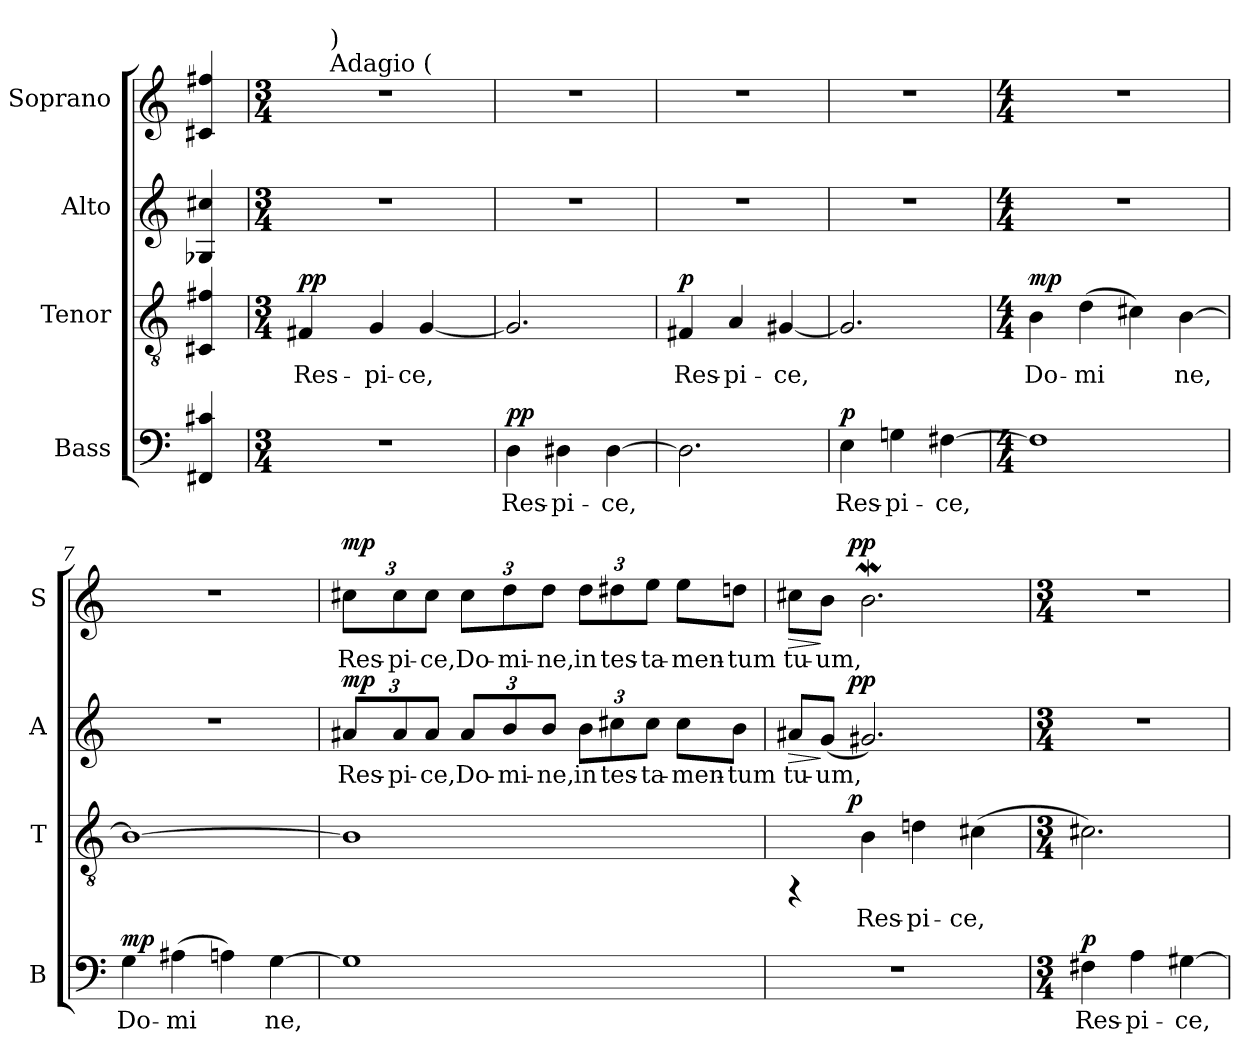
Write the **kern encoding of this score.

**kern	**text	**dynam	**kern	**text	**dynam	**kern	**text	**dynam	**kern	**text	**dynam
*part4	*part4	*part4	*part3	*part3	*part3	*part2	*part2	*part2	*part1	*part1	*part1
*staff4	*staff4	*staff4	*staff3	*staff3	*staff3	*staff2	*staff2	*staff2	*staff1	*staff1	*staff1
*I"Bass	*	*	*I"Tenor	*	*	*I"Alto	*	*	*I"Soprano	*	*
*I'B	*	*	*I'T	*	*	*I'A	*	*	*I'S	*	*
!!LO:PB:g=z
*stria5	*	*	*stria5	*	*	*stria5	*	*	*stria5	*	*
*clefF4	*	*	*clefGv2	*	*	*clefG2	*	*	*clefG2	*	*
*k[]	*	*	*k[]	*	*	*k[]	*	*	*k[]	*	*
*C:	*	*	*C:	*	*	*C:	*	*	*C:	*	*
=1	=1	=1	=1	=1	=1	=1	=1	=1	=1	=1	=1
!	!LO:LY:b:cj	!	!	!LO:LY:b:cj	!	!	!LO:LY:b:cj	!	!	!LO:LY:b:cj	!
4c#X/ 4FF#X/	.	.	4f#X/ 4C#X/	.	.	4cc#X/ 4G-X/	.	.	4ff#X/ 4c#X/	.	.
=2!	=2!	=2!	=2!	=2!	=2!	=2!	=2!	=2!	=2!	=2!	=2!
*M3/4	*	*	*M3/4	*	*	*M3/4	*	*	*M3/4	*	*
!	!	!	!	!LO:LY:b:cj	!LO:DY:a	!	!	!	!	!	!
*	*	*	*	*	*	*	*	*	*^	*	*
2.r	.	.	4F#X/	Res-	pp	2.r	.	.	2.r	16ryy	.	.
.	.	.	.	.	.	.	.	.	.	64ryy	.	.
*	*	*	*	*	*	*	*	*	*MM60	*	*	*
!	!	!	!	!	!	!	!	!	!	!LO:TX:a:t=Adagio (	!	!
!	!	!	!	!	!	!	!	!	!	!LO:TX:a:t=)	!	!
.	.	.	.	.	.	.	.	.	.	2ryy	.	.
!	!	!	!	!LO:LY:b:cj	!	!	!	!	!	!	!	!
.	.	.	4G/	-pi-	.	.	.	.	.	.	.	.
!	!	!	!	!LO:LY:b:cj	!	!	!	!	!	!	!	!
.	.	.	[<4G/	-ce,	.	.	.	.	.	.	.	.
.	.	.	.	.	.	.	.	.	.	8ryy	.	.
.	.	.	.	.	.	.	.	.	.	32.ryy	.	.
=3	=3	=3	=3	=3	=3	=3	=3	=3	=3	=3	=3	=3
!	!LO:LY:b:cj	!LO:DY:a	!	!LO:LY:b:cj	!	!	!	!	!	!	!	!
*	*	*	*	*	*	*	*	*	*v	*v	*	*
4D\	Res-	pp	2.G/]	.	.	2.r	.	.	2.r	.	.
!	!LO:LY:b:cj	!	!	!	!	!	!	!	!	!	!
4D#X\	-pi-	.	.	.	.	.	.	.	.	.	.
!	!LO:LY:b:cj	!	!	!	!	!	!	!	!	!	!
[>4D#\	-ce,	.	.	.	.	.	.	.	.	.	.
=4	=4	=4	=4	=4	=4	=4	=4	=4	=4	=4	=4
!	!LO:LY:b:cj	!	!	!LO:LY:b:cj	!LO:DY:a	!	!	!	!	!	!
2.D#\]	.	.	4F#X/	Res-	p	2.r	.	.	2.r	.	.
!	!	!	!	!LO:LY:b:cj	!	!	!	!	!	!	!
.	.	.	4A/	-pi-	.	.	.	.	.	.	.
!	!	!	!	!LO:LY:b:cj	!	!	!	!	!	!	!
.	.	.	[<4G#X/	-ce,	.	.	.	.	.	.	.
=5	=5	=5	=5	=5	=5	=5	=5	=5	=5	=5	=5
!	!LO:LY:b:cj	!LO:DY:a	!	!LO:LY:b:cj	!	!	!	!	!	!	!
4E\	Res-	p	2.G#/]	.	.	2.r	.	.	2.r	.	.
!	!LO:LY:b:cj	!	!	!	!	!	!	!	!	!	!
4Gn\	-pi-	.	.	.	.	.	.	.	.	.	.
!	!LO:LY:b:cj	!	!	!	!	!	!	!	!	!	!
[>4F#X\	-ce,	.	.	.	.	.	.	.	.	.	.
=6	=6	=6	=6	=6	=6	=6	=6	=6	=6	=6	=6
*M4/4	*	*	*M4/4	*	*	*M4/4	*	*	*M4/4	*	*
!	!LO:LY:b:cj	!	!	!LO:LY:b:cj	!LO:DY:a	!	!	!	!	!	!
1F#]	.	.	4B\	Do-	mp	1r	.	.	1r	.	.
!	!	!	!	!LO:LY:b:cj	!	!	!	!	!	!	!
.	.	.	(>4d\	-mi-	.	.	.	.	.	.	.
!	!	!	!	!LO:LY:b:cj	!	!	!	!	!	!	!
.	.	.	4c#X\)	--	.	.	.	.	.	.	.
!	!	!	!	!LO:LY:b:cj	!	!	!	!	!	!	!
.	.	.	[<4B\	-ne,	.	.	.	.	.	.	.
!!LO:LB:g=z
=7	=7	=7	=7	=7	=7	=7	=7	=7	=7	=7	=7
!	!LO:LY:b:cj	!LO:DY:a	!	!LO:LY:b:cj	!	!	!	!	!	!	!
4G\	Do-	mp	1B_>	.	.	1r	.	.	1r	.	.
!	!LO:LY:b:cj	!	!	!	!	!	!	!	!	!	!
(>4A#X\	-mi-	.	.	.	.	.	.	.	.	.	.
!	!LO:LY:b:cj	!	!	!	!	!	!	!	!	!	!
4An\)	--	.	.	.	.	.	.	.	.	.	.
!	!LO:LY:b:cj	!	!	!	!	!	!	!	!	!	!
[>4G\	-ne,	.	.	.	.	.	.	.	.	.	.
=8	=8	=8	=8	=8	=8	=8	=8	=8	=8	=8	=8
!	!LO:LY:b:cj	!	!	!LO:LY:b:cj	!	!	!	!	!	!	!
*	*	*	*	*	*	*Xbrackettup	*	*	*	*	*
!	!	!	!	!	!	!	!LO:LY:b:cj	!	!	!	!
*	*	*	*	*	*	*	*	*	*Xbrackettup	*	*
!	!	!	!	!	!	!	!	!LO:DY:a	!	!LO:LY:b:cj	!LO:DY:a
1G]	.	.	1B]	.	.	12a#X/L	Res-	mp	12cc#X\L	Res-	mp
!	!	!	!	!	!	!	!LO:LY:b:cj	!	!	!LO:LY:b:cj	!
.	.	.	.	.	.	12a#/	-pi-	.	12cc#\	-pi-	.
!	!	!	!	!	!	!	!LO:LY:b:cj	!	!	!LO:LY:b:cj	!
.	.	.	.	.	.	12a#/J	-ce,	.	12cc#\J	-ce,	.
!	!	!	!	!	!	!	!LO:LY:b:cj	!	!	!LO:LY:b:cj	!
.	.	.	.	.	.	12a#/L	Do-	.	12cc#\L	Do-	.
!	!	!	!	!	!	!	!LO:LY:b:cj	!	!	!LO:LY:b:cj	!
.	.	.	.	.	.	12b/	-mi-	.	12dd\	-mi-	.
!	!	!	!	!	!	!	!LO:LY:b:cj	!	!	!LO:LY:b:cj	!
.	.	.	.	.	.	12b/J	-ne,	.	12dd\J	-ne,	.
!	!	!	!	!	!	!	!LO:LY:b:cj	!	!	!LO:LY:b:cj	!
.	.	.	.	.	.	12b\L	in	.	12dd\L	in	.
!	!	!	!	!	!	!	!LO:LY:b:cj	!	!	!LO:LY:b:cj	!
.	.	.	.	.	.	12cc#X\	tes-	.	12dd#X\	tes-	.
!	!	!	!	!	!	!	!LO:LY:b:cj	!	!	!LO:LY:b:cj	!
.	.	.	.	.	.	12cc#\J	-ta-	.	12ee\J	-ta-	.
!	!	!	!	!	!	!	!LO:LY:b:cj	!	!	!LO:LY:b:cj	!
.	.	.	.	.	.	8cc#\L	-men-	.	8ee\L	-men-	.
!	!	!	!	!	!	!	!LO:LY:b:cj	!	!	!LO:LY:b:cj	!
.	.	.	.	.	.	8b\J	-tum	.	8ddn\J	-tum	.
=9	=9	=9	=9	=9	=9	=9	=9	=9	=9	=9	=9
!	!	!	!	!	!	!	!LO:LY:b:cj	!LO:HP:b	!	!LO:LY:b:cj	!LO:HP:b
*	*	*	*^	*	*	*^	*	*	*^	*	*
1r	.	.	4rFF	8..ryy	.	.	8a#X/L	8..ryy	tu-	>	8cc#X\L	8..ryy	tu-	>
!	!	!	!	!	!	!	!	!	!LO:LY:b:cj	!	!	!	!LO:LY:b:cj	!
.	.	.	.	.	.	.	(<8g/J	.	-um,	]	8b\J	.	-um,	]
!	!	!	!	!	!	!LO:DY:a	!	!	!	!LO:DY:a	!	!	!	!LO:DY:a
.	.	.	.	2ryy	.	p	.	2ryy	.	pp	.	2ryy	.	pp
!	!	!	!	!	!LO:LY:b:cj	!	!	!	!LO:LY:b:cj	!	!	!	!LO:LY:b:cj	!
.	.	.	4B\	.	Res-	.	2.g#X/)	.	.	.	2.bW\	.	.	.
!	!	!	!	!	!LO:LY:b:cj	!	!	!	!	!	!	!	!	!
.	.	.	4dn\	.	-pi-	.	.	.	.	.	.	.	.	.
.	.	.	.	4ryy	.	.	.	4ryy	.	.	.	4ryy	.	.
!	!	!	!	!	!LO:LY:b:cj	!	!	!	!	!	!	!	!	!
.	.	.	(>4c#X\	.	-ce,	.	.	.	.	.	.	.	.	.
.	.	.	.	32ryy	.	.	.	32ryy	.	.	.	32ryy	.	.
*	*	*	*v	*v	*	*	*	*	*	*	*v	*v	*	*
*	*	*	*	*	*	*v	*v	*	*	*	*	*
=10	=10	=10	=10	=10	=10	=10	=10	=10	=10	=10	=10
*M3/4	*	*	*M3/4	*	*	*M3/4	*	*	*M3/4	*	*
*	*	*	*^	*	*	*^	*	*	*^	*	*
!	!LO:LY:b:cj	!LO:DY:a	!	!	!LO:LY:b:cj	!	!	!	!	!	!	!	!	!
*	*	*	*v	*v	*	*	*	*	*	*	*v	*v	*	*
*	*	*	*	*	*	*v	*v	*	*	*	*	*
4F#X\	Res-	p	2.c#\)	.	.	2.r	.	.	2.r	.	.
!	!LO:LY:b:cj	!	!	!	!	!	!	!	!	!	!
4A\	-pi-	.	.	.	.	.	.	.	.	.	.
!	!LO:LY:b:cj	!	!	!	!	!	!	!	!	!	!
[<4G#X\	-ce,	.	.	.	.	.	.	.	.	.	.
=	=	=	=	=	=	=	=	=	=	=	=
*-	*-	*-	*-	*-	*-	*-	*-	*-	*-	*-	*-
